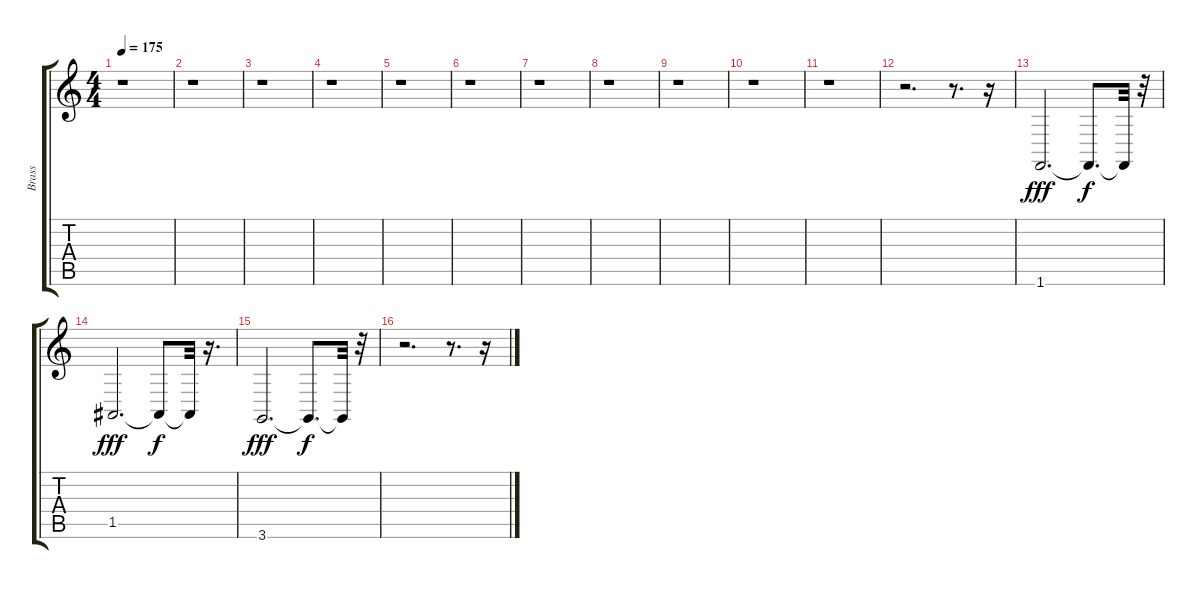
\track ("Brass" "Brass") {instrument brasssection}
\staff {score tabs}
\tuning (E4 B3 G3 D3 A2 E2) {hide}
\ts (4 4)
\tempo 175
\clef g2
\ks c
r.1{dy f} |
r.1 |
r.1 |
r.1 |
r.1 |
r.1 |
r.1 |
r.1 |
r.1 |
r.1 |
r.1 |
r.2{d} r.8{d} r.16 |
1.6.2{d dy fff} 1.6{t}.8{d dy f} 1.6{t}.32 r.32 |
1.5.2{d dy fff} 1.5{t}.8{dy f} 1.5{t}.32 r.16{d} |
3.6.2{d dy fff} 3.6{t}.8{d dy f} 3.6{t}.32 r.32 |
r.2{d} r.8{d} r.16
